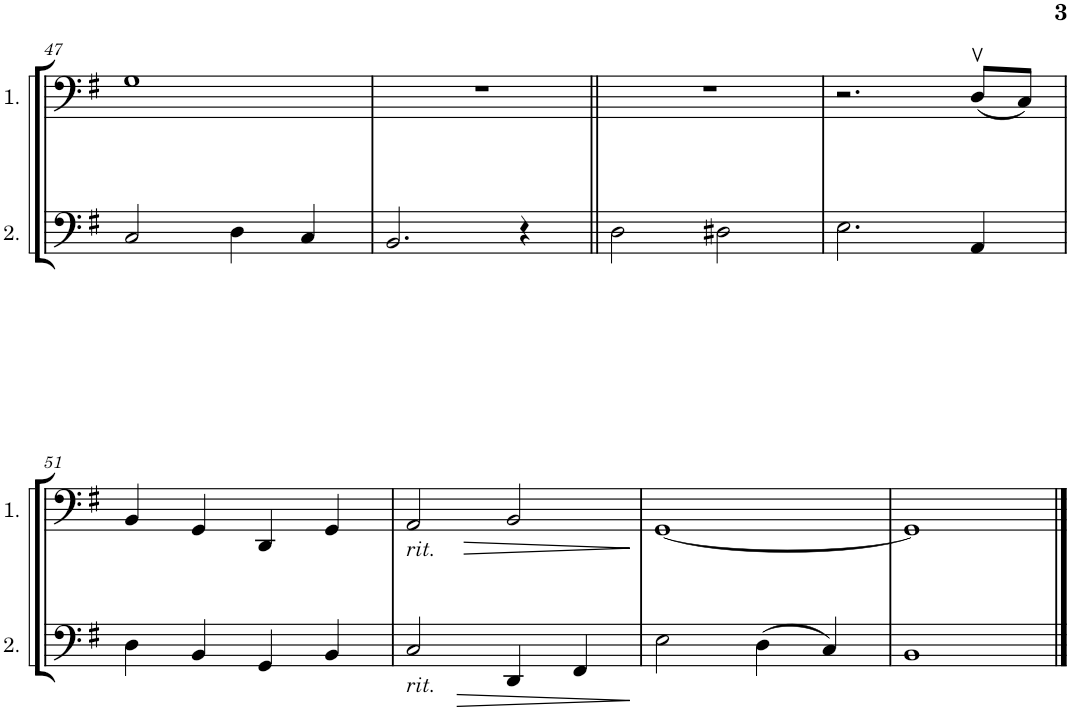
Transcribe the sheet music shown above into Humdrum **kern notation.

**kern	**dynam	**kern	**dynam
*part2	*part2	*part1	*part1
*staff2	*staff2	*staff1	*staff1
*I"Cello 2	*	*I"Cello 1	*
!!LO:PB:g=z
*clefF4	*	*clefF4	*
*k[f#]	*	*k[f#]	*
*M4/4	*	*M4/4	*
=47	=47	=47	=47
2C/	.	1G	.
4D\	.	.	.
4C/	.	.	.
=48	=48	=48	=48
2.BB/	.	1r	.
4r	.	.	.
=49||	=49||	=49||	=49||
2D\	.	1r	.
2D#X\	.	.	.
=50	=50	=50	=50
2.E\	.	2.r	.
4AA/	.	(8Dv/L	.
.	.	8C/J)	.
!!LO:LB:g=z
=51	=51	=51	=51
4D\	.	4BB/	.
4BB/	.	4GG/	.
4GG/	.	4DD/	.
4BB/	.	4GG/	.
=52	=52	=52	=52
!	!	!LO:TX:b:i:t=rit.	!
!LO:TX:b:i:t=rit.	!	!	!
2C/	.	2AA/	.
!	!LO:HP:b	!	!LO:HP:b
4DD/	>	2BB/	>
4FF#/	.	.	.
.	]	.	]
=53	=53	=53	=53
2E\	.	[1GG	.
(4D\	.	.	.
4C/)	.	.	.
=54	=54	=54	=54
1BB	.	1GG]	.
==	==	==	==
*-	*-	*-	*-
